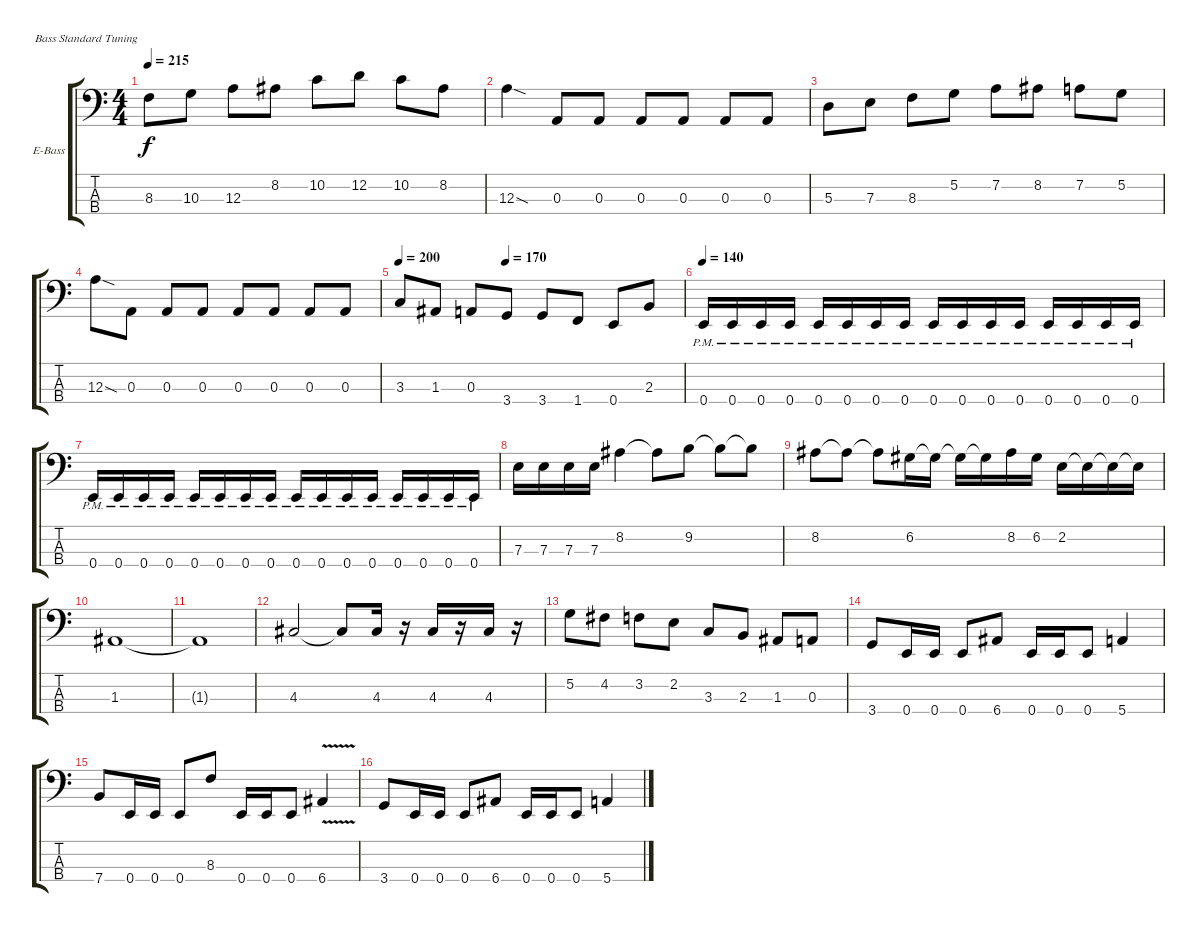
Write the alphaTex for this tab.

\bracketExtendMode groupsimilarinstruments
\firstSystemTrackNameOrientation horizontal
\otherSystemsTrackNameOrientation horizontal
\track ("Electric Bass" "E-Bass") {instrument electricbassfinger}
\staff {score tabs}
\tuning (G2 D2 A1 E1)
\ts (4 4)
\tempo 215
\clef f4
\ks c
8.3.8{dy f} 10.3.8 12.3.8 8.2.8 10.2.8 12.2.8 10.2.8 8.2.8 |
12.3{sod}.4 0.3.8 0.3.8 0.3.8 0.3.8 0.3.8 0.3.8 |
5.3.8 7.3.8 8.3.8 5.2.8 7.2.8 8.2.8 7.2.8 5.2.8 |
12.3{sod}.8 0.3.8 0.3.8 0.3.8 0.3.8 0.3.8 0.3.8 0.3.8 |
\tempo 200
\tempo (170 0.375)
3.3.8 1.3.8 0.3.8 3.4.8 3.4.8 1.4.8 0.4.8 2.3.8 |
\tempo 140
0.4{pm}.16 0.4{pm}.16 0.4{pm}.16 0.4{pm}.16 0.4{pm}.16 0.4{pm}.16 0.4{pm}.16 0.4{pm}.16 0.4{pm}.16 0.4{pm}.16 0.4{pm}.16 0.4{pm}.16 0.4{pm}.16 0.4{pm}.16 0.4{pm}.16 0.4{pm}.16 |
0.4{pm}.16 0.4{pm}.16 0.4{pm}.16 0.4{pm}.16 0.4{pm}.16 0.4{pm}.16 0.4{pm}.16 0.4{pm}.16 0.4{pm}.16 0.4{pm}.16 0.4{pm}.16 0.4{pm}.16 0.4{pm}.16 0.4{pm}.16 0.4{pm}.16 0.4{pm}.16 |
7.3.16 7.3.16 7.3.16 7.3.16 8.2.4 8.2{t}.8 9.2.8 9.2{t}.8 9.2{t}.8 |
8.2.8 8.2{t}.8 8.2{t}.8 6.2.16 6.2{t}.16 6.2{t}.16 6.2{t}.16 8.2.16 6.2.16 2.2.16 2.2{t}.16 2.2{t}.16 2.2{t}.16 |
1.3.1 |
1.3{t}.1 |
4.3.2 4.3{t}.8 4.3.16 r.16 4.3.16 r.16 4.3.16 r.16 |
5.2.8 4.2.8 3.2.8 2.2.8 3.3.8 2.3.8 1.3.8 0.3.8 |
3.4.8 0.4.16 0.4.16 0.4.8 6.4.8 0.4.16 0.4.16 0.4.8 5.4.4 |
7.4.8 0.4.16 0.4.16 0.4.8 8.3.8 0.4.16 0.4.16 0.4.8 6.4{v}.4 |
3.4.8 0.4.16 0.4.16 0.4.8 6.4.8 0.4.16 0.4.16 0.4.8 5.4.4
